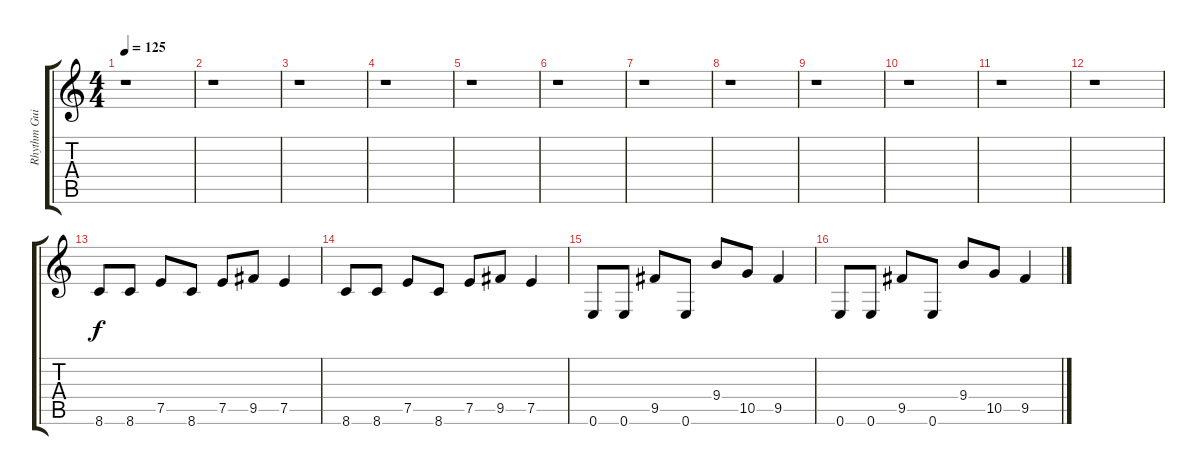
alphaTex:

\track ("Rhythm Guitar" "Rhythm Gui") {instrument distortionguitar}
\staff {score tabs}
\tuning (E4 B3 G3 D3 A2 E2) {hide}
\ts (4 4)
\tempo 125
\clef g2
\ks c
r.1{dy f} |
r.1 |
r.1 |
r.1 |
r.1 |
r.1 |
r.1 |
r.1 |
r.1 |
r.1 |
r.1 |
r.1 |
8.6.8 8.6.8 7.5.8 8.6.8 7.5.8 9.5.8 7.5.4 |
8.6.8 8.6.8 7.5.8 8.6.8 7.5.8 9.5.8 7.5.4 |
0.6.8 0.6.8 9.5.8 0.6.8 9.4.8 10.5.8 9.5.4 |
0.6.8 0.6.8 9.5.8 0.6.8 9.4.8 10.5.8 9.5.4
